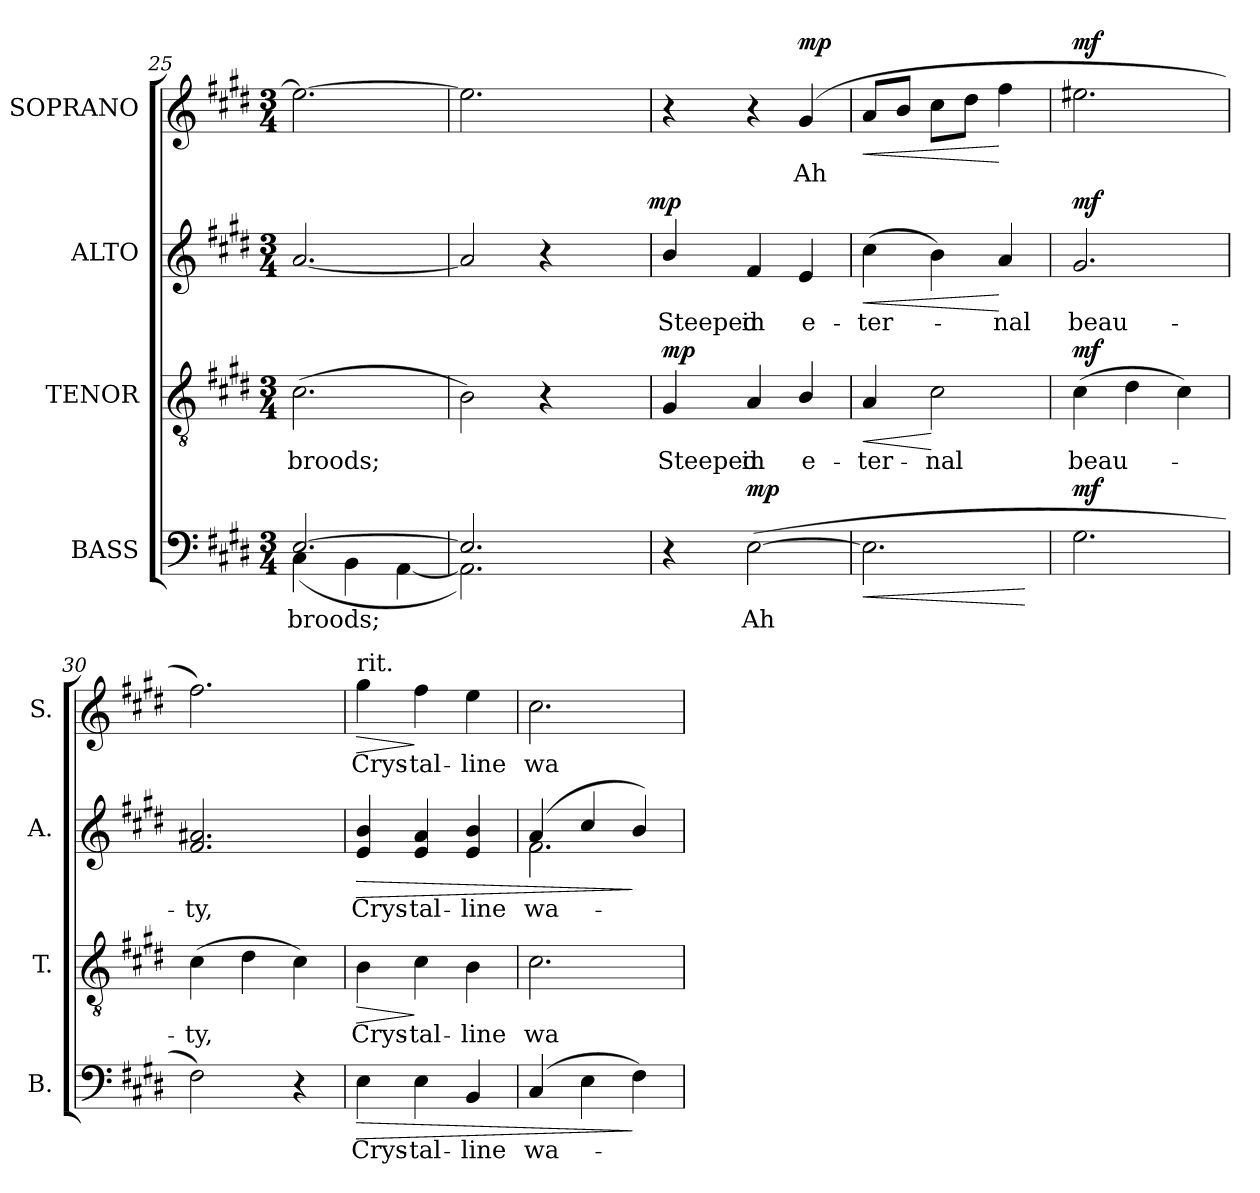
**kern	**text	**dynam	**kern	**text	**dynam	**kern	**text	**dynam	**kern	**text	**dynam
*part4	*part4	*part4	*part3	*part3	*part3	*part2	*part2	*part2	*part1	*part1	*part1
*staff4	*staff4	*staff4	*staff3	*staff3	*staff3	*staff2	*staff2	*staff2	*staff1	*staff1	*staff1
*I"BASS	*	*	*I"TENOR	*	*	*I"ALTO	*	*	*I"SOPRANO	*	*
*I'B.	*	*	*I'T.	*	*	*I'A.	*	*	*I'S.	*	*
*clefF4	*	*	*clefGv2	*	*	*clefG2	*	*	*clefG2	*	*
*	*	*	*ITrd7c12	*	*	*	*	*	*	*	*
*k[f#c#g#d#]	*	*	*k[f#c#g#d#]	*	*	*k[f#c#g#d#]	*	*	*k[f#c#g#d#]	*	*
*E:	*	*	*E:	*	*	*E:	*	*	*E:	*	*
*M3/4	*	*	*M3/4	*	*	*M3/4	*	*	*M3/4	*	*
=25	=25	=25	=25	=25	=25	=25	=25	=25	=25	=25	=25
!	!LO:LY:b:color=#000000	!	!	!	!	!	!	!	!	!	!
*^	*	*	*	*	*	*	*	*	*	*	*
!	!	!	!	!	!LO:LY:b:color=#000000	!	!	!	!	!	!	!
[2.Ei/	(4C#i\	broods;	.	(2.C#i\	broods;	.	[2.ai/	.	.	2.eei\_	.	.
.	4BBi\	.	.	.	.	.	.	.	.	.	.	.
.	[4AAi\	.	.	.	.	.	.	.	.	.	.	.
=26	=26	=26	=26	=26	=26	=26	=26	=26	=26	=26	=26	=26
*	*	*	*	*	*	*	*^	*	*	*	*	*
2.Ei/]	2.AAi\])	.	.	2BBi\)	.	.	2ai/]	2ryy	.	.	2.eei\]	.	.
.	.	.	.	4r	.	.	4r	8ryy	.	.	.	.	.
.	.	.	.	.	.	.	.	16ryy	.	.	.	.	.
.	.	.	.	.	.	.	.	32ryy	.	.	.	.	.
.	.	.	.	.	.	.	.	64ryy	.	.	.	.	.
.	.	.	.	.	.	.	.	128...ryy	.	.	.	.	.
.	.	.	.	.	.	.	.	1024ryy	.	mp	.	.	.
*v	*v	*	*	*	*	*	*v	*v	*	*	*	*	*
=27	=27	=27	=27	=27	=27	=27	=27	=27	=27	=27	=27
*^	*	*	*	*	*	*^	*	*	*	*	*
!	!	!	!	!	!LO:LY:b:color=#000000	!	!	!	!	!	!	!	!
*v	*v	*	*	*	*	*	*v	*v	*	*	*	*	*
*^	*	*	*	*	*	*^	*	*	*	*	*
!	!	!	!	!	!	!	!	!	!LO:LY:b:color=#000000	!	!	!	!
*v	*v	*	*	*	*	*	*v	*v	*	*	*	*	*
4r	.	.	4GG#i/	Steeped	mp	4bi/	Steeped	.	4r	.	.
!	!LO:LY:b:color=#000000	!	!	!	!	!	!	!	!	!	!
!	!	!	!	!LO:LY:b:color=#000000	!	!	!	!	!	!	!
!	!	!	!	!	!	!	!LO:LY:b:color=#000000	!	!	!	!
([2Ei\	Ah	mp	4AAi/	in	.	4f#i/	in	.	4r	.	.
!	!	!	!	!LO:LY:b:color=#000000	!	!	!	!	!	!	!
!	!	!	!	!	!	!	!LO:LY:b:color=#000000	!	!	!	!
!	!	!	!	!	!	!	!	!	!	!LO:LY:b:color=#000000	!
.	.	.	4BBi/	e-	.	4ei/	e-	.	(4g#i/	Ah	mp
=28	=28	=28	=28	=28	=28	=28	=28	=28	=28	=28	=28
!	!	!LO:HP:b	!	!	!	!	!	!	!	!	!
!	!	!	!	!LO:LY:b:color=#000000	!LO:HP:b	!	!	!	!	!	!
!	!	!	!	!	!	!	!LO:LY:b:color=#000000	!LO:HP:b	!	!	!LO:HP:b
2.Ei\]	.	<	4AAi/	-ter-	<	(4cc#i\	-ter-	<	8ai/L	.	<
.	.	.	.	.	.	.	.	.	8bi/J	.	.
!	!	!	!	!LO:LY:b:color=#000000	!	!	!	!	!	!	!
.	.	.	2C#i\	-nal	[	4bi\)	.	.	8cc#i\L	.	.
.	.	.	.	.	.	.	.	.	8dd#i\J	.	.
!	!	!	!	!	!	!	!LO:LY:b:color=#000000	!	!	!	!
.	.	.	.	.	.	4ai/	-nal	[	4ff#i\	.	[
.	.	[	.	.	.	.	.	.	.	.	.
=29	=29	=29	=29	=29	=29	=29	=29	=29	=29	=29	=29
!	!	!	!	!LO:LY:b:color=#000000	!	!	!	!	!	!	!
!	!	!	!	!	!	!	!LO:LY:b:color=#000000	!	!	!	!
2.G#i\	.	mf	(4C#i\	beau-	mf	2.g#i/	beau-	mf	2.ee#Xi\	.	mf
.	.	.	4D#i\	.	.	.	.	.	.	.	.
.	.	.	4C#i\)	.	.	.	.	.	.	.	.
!!LO:LB:g=z
=30	=30	=30	=30	=30	=30	=30	=30	=30	=30	=30	=30
!	!	!	!	!LO:LY:b:color=#000000	!	!	!	!	!	!	!
!	!	!	!	!	!	!	!LO:LY:b:color=#000000	!	!	!	!
2F#i\)	.	.	(4C#i\	-ty,	.	2.f#i/ 2.a#Xi	-ty,	.	2.ff#i\)	.	.
.	.	.	4D#i\	.	.	.	.	.	.	.	.
4r	.	.	4C#i\)	.	.	.	.	.	.	.	.
=31	=31	=31	=31	=31	=31	=31	=31	=31	=31	=31	=31
!	!LO:LY:b:color=#000000	!LO:HP:b	!	!	!	!	!	!	!	!	!
!	!	!	!	!LO:LY:b:color=#000000	!LO:HP:b	!	!	!	!	!	!
!	!	!	!	!	!	!	!LO:LY:b:color=#000000	!LO:HP:b	!	!	!
!	!	!	!	!	!	!	!	!	!LO:TX:t=rit.	!	!
!	!	!	!	!	!	!	!	!	!	!LO:LY:b:color=#000000	!LO:HP:b
4Ei\	Crys-	>	4BBi\	Crys-	>	4ei/ 4bi	Crys-	>	4gg#i\	Crys-	>
!	!LO:LY:b:color=#000000	!	!	!	!	!	!	!	!	!	!
!	!	!	!	!LO:LY:b:color=#000000	!	!	!	!	!	!	!
!	!	!	!	!	!	!	!LO:LY:b:color=#000000	!	!	!	!
!	!	!	!	!	!	!	!	!	!	!LO:LY:b:color=#000000	!
4Ei\	-tal-	.	4C#i\	-tal-	]	4ei/ 4ai	-tal-	.	4ff#i\	-tal-	]
!	!LO:LY:b:color=#000000	!	!	!	!	!	!	!	!	!	!
!	!	!	!	!LO:LY:b:color=#000000	!	!	!	!	!	!	!
!	!	!	!	!	!	!	!LO:LY:b:color=#000000	!	!	!	!
!	!	!	!	!	!	!	!	!	!	!LO:LY:b:color=#000000	!
4BBi/	-line	.	4BBi\	-line	.	4ei/ 4bi	-line	.	4eei\	-line	.
=32	=32	=32	=32	=32	=32	=32	=32	=32	=32	=32	=32
!	!LO:LY:b:color=#000000	!	!	!	!	!	!	!	!	!	!
!	!	!	!	!LO:LY:b:color=#000000	!	!	!	!	!	!	!
!	!	!	!	!	!	!	!LO:LY:b:color=#000000	!	!	!	!
*	*	*	*	*	*	*^	*	*	*	*	*
!	!	!	!	!	!	!	!	!	!	!	!LO:LY:b:color=#000000	!
(4C#i/	wa-	.	2.C#i\	wa-	.	(4ai/	2.f#i\	wa-	.	2.cc#i\	wa-	.
4Ei\	.	.	.	.	.	4cc#i/	.	.	.	.	.	.
4F#i\)	.	]	.	.	.	4bi/)	.	.	]	.	.	.
*	*	*	*	*	*	*v	*v	*	*	*	*	*
=	=	=	=	=	=	=	=	=	=	=	=
*-	*-	*-	*-	*-	*-	*-	*-	*-	*-	*-	*-
